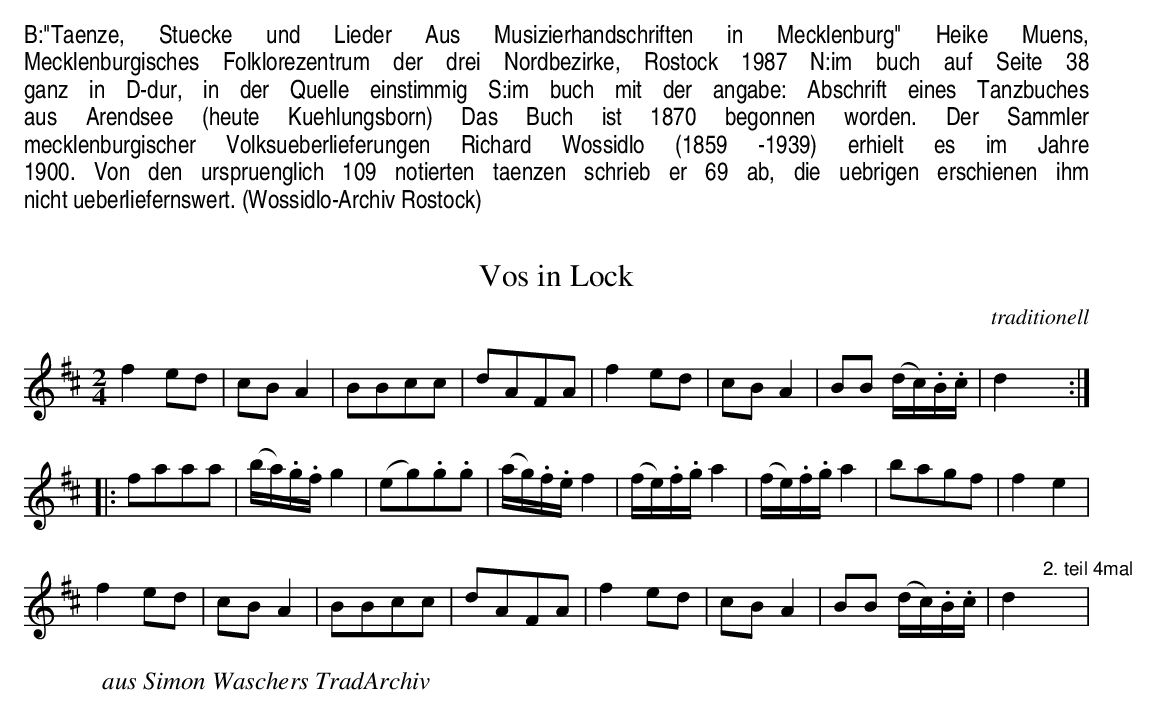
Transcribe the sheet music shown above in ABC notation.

X:1
T:Vos in Lock
C:traditionell
%%textfont Helvetica-Narrow 10pt
%%begintext align
B:"Taenze, Stuecke und Lieder Aus Musizierhandschriften in Mecklenburg" Heike Muens, Mecklenburgisches Folklorezentrum der drei Nordbezirke, Rostock 1987
N:im buch auf Seite 38 ganz in D-dur, in der Quelle einstimmig
S:im buch mit der angabe: Abschrift eines Tanzbuches aus Arendsee (heute Kuehlungsborn) Das Buch ist 1870 begonnen worden. Der Sammler mecklenburgischer Volksueberlieferungen Richard Wossidlo (1859 -1939) erhielt es im Jahre 1900. Von den urspruenglich 109 notierten taenzen schrieb er 69 ab, die uebrigen erschienen ihm nicht ueberliefernswert. (Wossidlo-Archiv Rostock)
%%endtext
M:2/4
L:1/8
K:D
f2 ed | cB A2 | BBcc | dAFA |\
f2 ed | cB A2 | BB (d/c/).B/.c/ | d2x2 :|
|:\
faaa | (b/a/).g/.f/ g2 | (eg).g.g |  (a/g/).f/.e/ f2 |\
(f/e/).f/.g/ a2 | (f/e/).f/.g/ a2 | bagf | f2 e2 |
f2 ed | cB A2 | BBcc | dAFA |\
f2 ed | cB A2 | BB (d/c/).B/.c/ | d2"2. teil 4mal"x2 |
W:aus Simon Waschers TradArchiv
